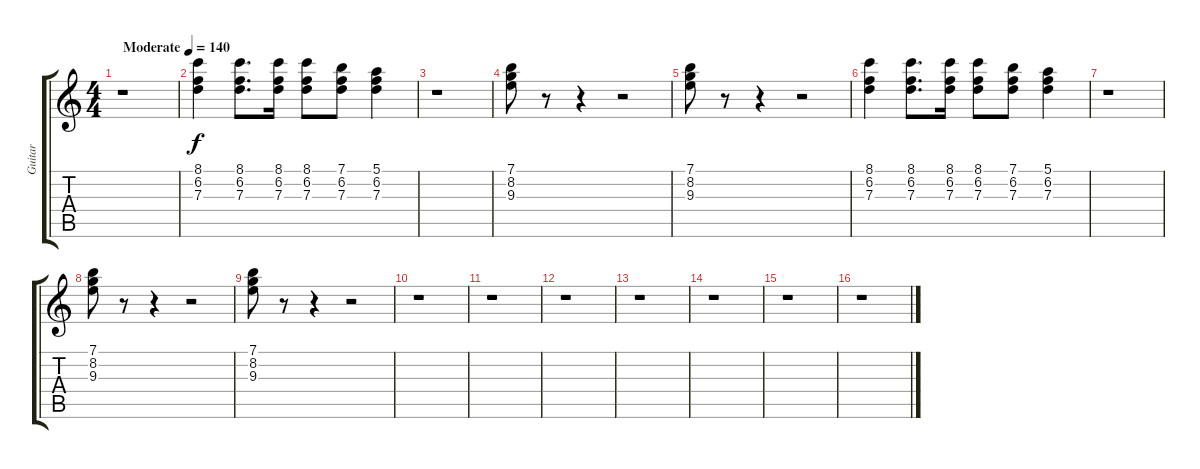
\track ("Guitar" "Guitar") {instrument distortionguitar}
\staff {score tabs}
\tuning (E4 B3 G3 D3 A2 E2) {hide}
\ts (4 4)
\tempo (140 "Moderate")
\clef g2
\ks c
r.1{dy f instrument distortionguitar} |
(8.1 6.2 7.3).4 (8.1 6.2 7.3).8{d} (8.1 6.2 7.3).16 (8.1 6.2 7.3).8 (7.1 6.2 7.3).8 (5.1 6.2 7.3).4 |
r.1 |
(7.1 8.2 9.3).8 r.8 r.4 r.2 |
(7.1 8.2 9.3).8 r.8 r.4 r.2 |
(8.1 6.2 7.3).4 (8.1 6.2 7.3).8{d} (8.1 6.2 7.3).16 (8.1 6.2 7.3).8 (7.1 6.2 7.3).8 (5.1 6.2 7.3).4 |
r.1 |
(7.1 8.2 9.3).8 r.8 r.4 r.2 |
(7.1 8.2 9.3).8 r.8 r.4 r.2 |
r.1 |
r.1 |
r.1 |
r.1 |
r.1 |
r.1 |
r.1
